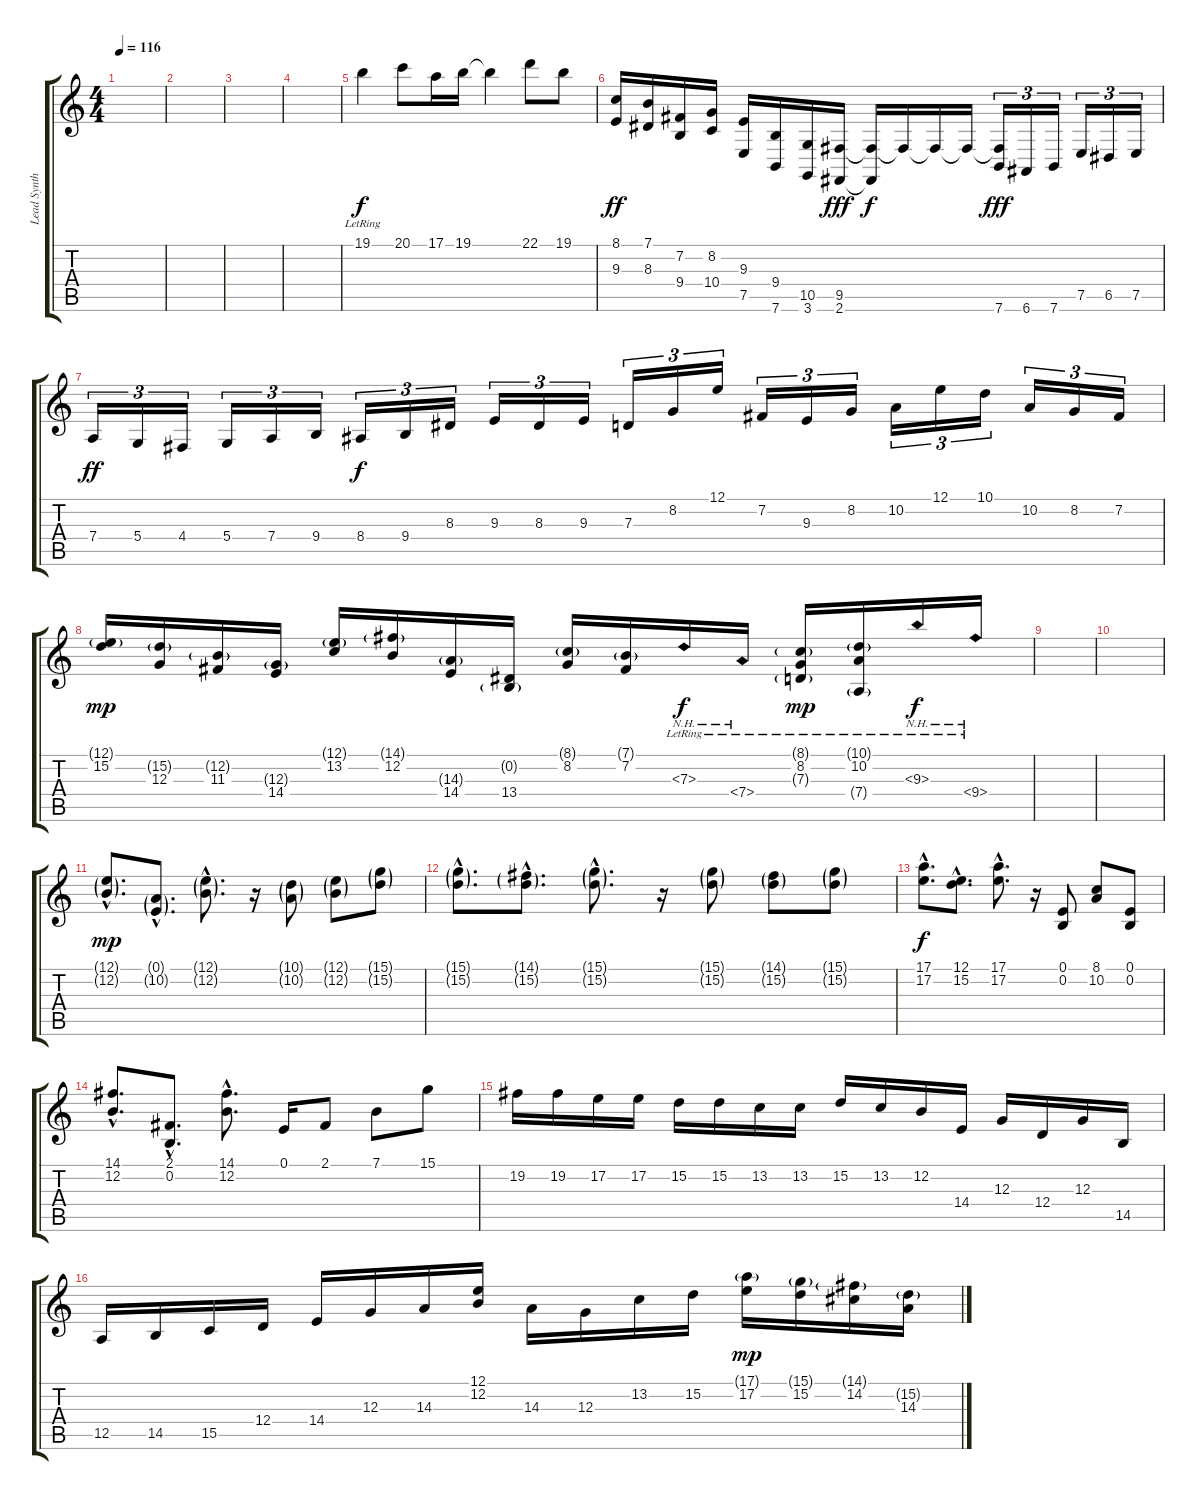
\track ("Lead Synth2" "Lead Synth") {instrument tremolostrings}
\staff {score tabs}
\tuning (E4 B3 G3 D3 A2 E2) {hide}
\ts (4 4)
\tempo 116
\clef g2
\ks c
|
|
|
|
19.1{lr}.4 20.1.8 17.1.16 19.1.16 19.1{t}.4 22.1.8 19.1.8 |
(8.1 9.3).16{dy ff} (7.1 8.3).16 (7.2 9.4).16 (8.2 10.4).16 (9.3 7.5).16 (9.4 7.6).16 (10.5 3.6).16 (9.5 2.6).16{dy fff} (9.5{t} 2.6{t}).16{dy f} 9.5{t}.16 9.5{t}.16 9.5{t}.16 (9.5{t} 7.6).16{tu (3 2) dy fff} 6.6.16{tu (3 2)} 7.6.16{tu (3 2)} 7.5.16{tu (3 2)} 6.5.16{tu (3 2)} 7.5.16{tu (3 2)} |
7.4.16{tu (3 2) dy ff} 5.4.16{tu (3 2)} 4.4.16{tu (3 2)} 5.4.16{tu (3 2)} 7.4.16{tu (3 2)} 9.4.16{tu (3 2)} 8.4.16{tu (3 2) dy f} 9.4.16{tu (3 2)} 8.3.16{tu (3 2)} 9.3.16{tu (3 2)} 8.3.16{tu (3 2)} 9.3.16{tu (3 2)} 7.3.16{tu (3 2)} 8.2.16{tu (3 2)} 12.1.16{tu (3 2)} 7.2.16{tu (3 2)} 9.3.16{tu (3 2)} 8.2.16{tu (3 2)} 10.2.16{tu (3 2)} 12.1.16{tu (3 2)} 10.1.16{tu (3 2)} 10.2.16{tu (3 2)} 8.2.16{tu (3 2)} 7.2.16{tu (3 2)} |
(12.1{g} 15.2).16{dy mp} (15.2{g} 12.3).16 (12.2{g} 11.3).16 (12.3{g} 14.4).16 (12.1{g} 13.2).16 (14.1{g} 12.2).16 (14.3{g} 14.4).16 (0.2{g} 13.4).16 (8.1{g} 8.2).16 (7.1{g} 7.2).16 7.3{nh lr}.16{dy f} 7.4{nh lr}.16 (8.1{g} 8.2 7.3{g lr}).16{dy mp} (10.1{g} 10.2 7.4{g lr}).16 9.3{nh lr}.16{dy f} 9.4{nh lr}.16 |
|
|
(12.1{g hac} 12.2{g hac}).8{d dy mp} (0.1{g hac} 10.2{g hac}).8{d} (12.1{g hac} 12.2{g hac}).8{d} r.16 (10.1{g} 10.2{g}).8 (12.1{g} 12.2{g}).8 (15.1{g} 15.2{g}).8 |
(15.1{g hac} 15.2{g hac}).8{d} (14.1{g hac} 15.2{g hac}).8{d} (15.1{g hac} 15.2{g hac}).8{d} r.16 (15.1{g} 15.2{g}).8 (14.1{g} 15.2{g}).8 (15.1{g} 15.2{g}).8 |
(17.1{hac} 17.2{hac}).8{d dy f} (12.1{hac} 15.2{hac}).8{d} (17.1{hac} 17.2{hac}).8{d} r.16 (0.1 0.2).8 (8.1 10.2).8 (0.1 0.2).8 |
(14.1{hac} 12.2{hac}).8{d} (2.1{hac} 0.2{hac}).8{d} (14.1{hac} 12.2{hac}).8{d} 0.1.16 2.1.8 7.1.8 15.1.8 |
19.2.16 19.2.16 17.2.16 17.2.16 15.2.16 15.2.16 13.2.16 13.2.16 15.2.16 13.2.16 12.2.16 14.4.16 12.3.16 12.4.16 12.3.16 14.5.16 |
12.5.16 14.5.16 15.5.16 12.4.16 14.4.16 12.3.16 14.3.16 (12.1 12.2).16 14.3.16 12.3.16 13.2.16 15.2.16 (17.1{g} 17.2).16{dy mp} (15.1{g} 15.2).16 (14.1{g} 14.2).16 (15.2{g} 14.3).16
